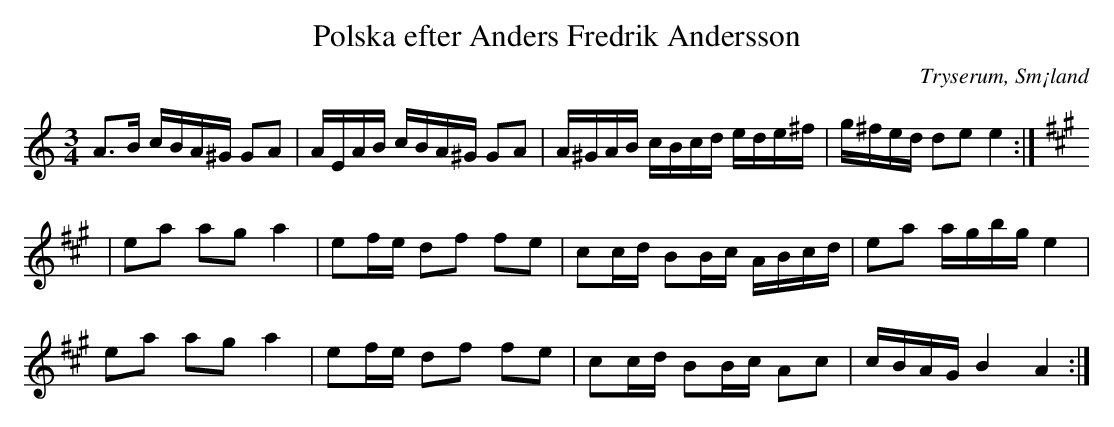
X:1
Q: 100
T:Polska efter Anders Fredrik Andersson
L:1/16
M:3/4
O: Tryserum, Sm¡land
K:Am
A2>B2 cBA^G G2A2 | AEAB cBA^G G2A2 | A^GAB cBcd ede^f | g^fed d2e2 e4 :|
K:A
|e2a2 a2g2- a4 | e2fe d2f2 f2e2 | c2cd B2Bc ABcd | e2a2 agbg e4 |
e2a2 a2g2- a4 | e2fe d2f2 f2e2 | c2cd B2Bc A2c2 | cBAG B4 A4 :|
